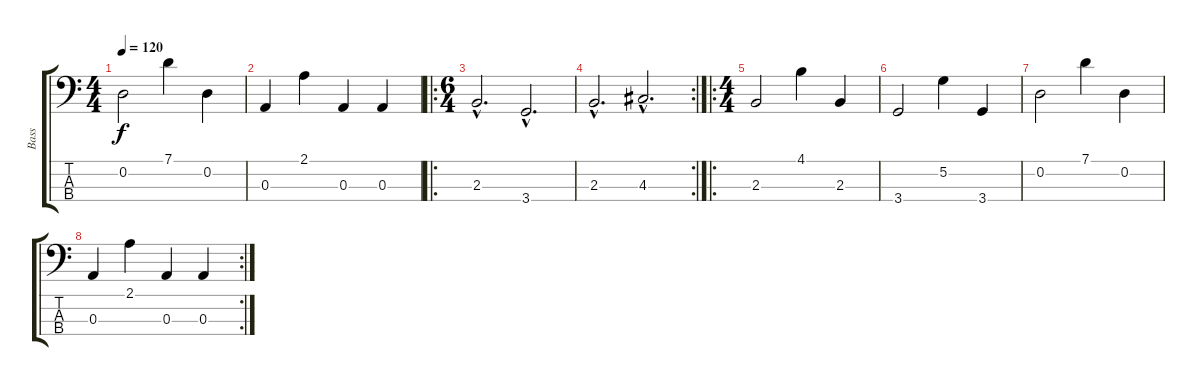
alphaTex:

\track ("Bass" "Bass") {instrument electricbassfinger}
\staff {score tabs}
\tuning (G2 D2 A1 E1) {hide}
\ts (4 4)
\tempo 120
\clef f4
\ks c
0.2.2{dy f} 7.1.4 0.2.4 |
0.3.4 2.1.4 0.3.4 0.3.4 |
\ro
\ts (6 4)
2.3{hac}.2{d} 3.4{hac}.2{d} |
\rc 2
2.3{hac}.2{d} 4.3{hac}.2{d} |
\ro
\ts (4 4)
2.3.2 4.1.4 2.3.4 |
3.4.2 5.2.4 3.4.4 |
0.2.2 7.1.4 0.2.4 |
\rc 2
0.3.4 2.1.4 0.3.4 0.3.4
